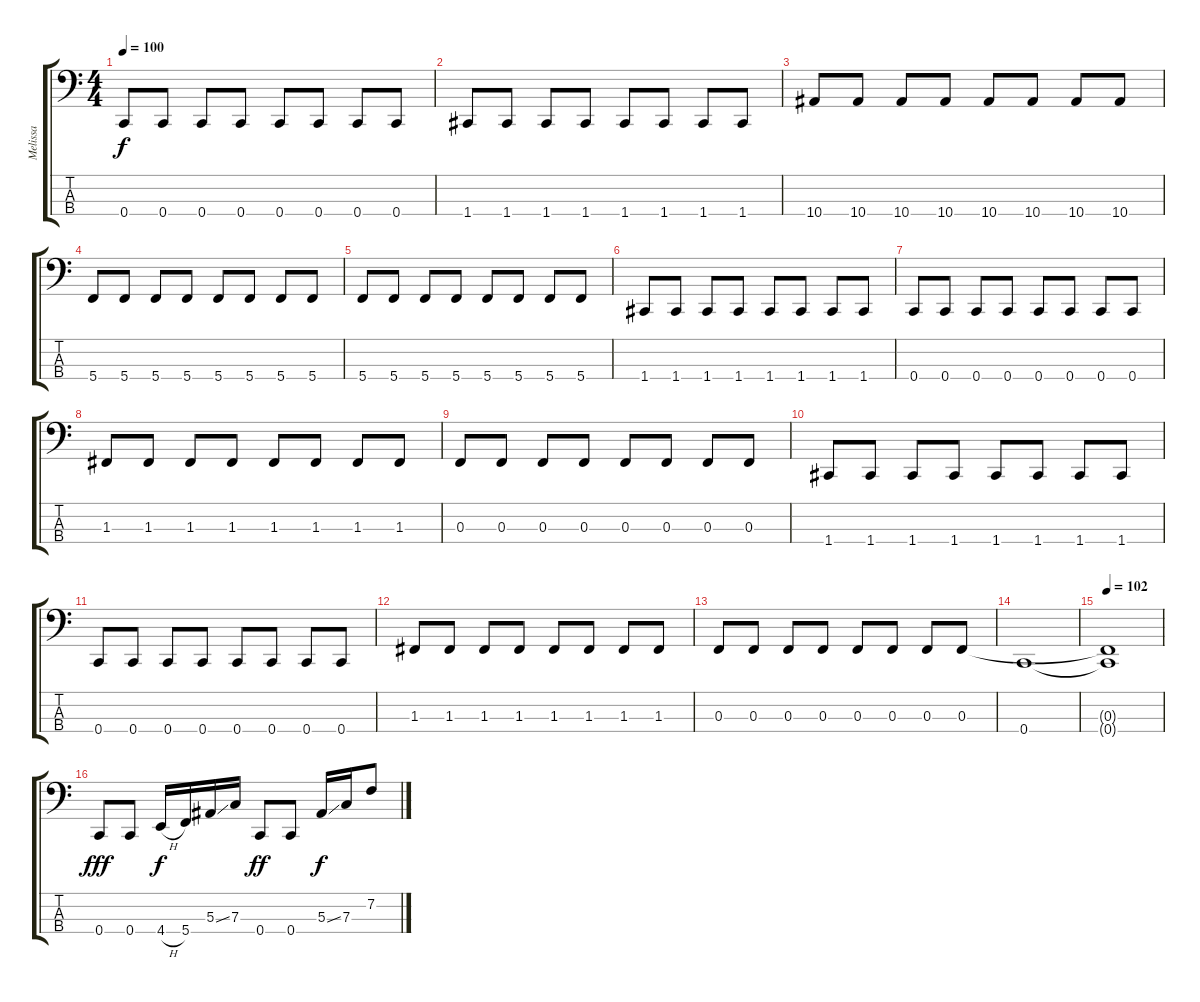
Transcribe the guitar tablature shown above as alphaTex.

\track ("Melissa" "Melissa") {instrument electricbasspick}
\staff {score tabs}
\tuning (Eb2 Bb1 F1 C1) {hide}
\ts (4 4)
\tempo 100
\clef f4
\ks c
0.4.8{dy f} 0.4.8 0.4.8 0.4.8 0.4.8 0.4.8 0.4.8 0.4.8 |
1.4.8 1.4.8 1.4.8 1.4.8 1.4.8 1.4.8 1.4.8 1.4.8 |
10.4.8 10.4.8 10.4.8 10.4.8 10.4.8 10.4.8 10.4.8 10.4.8 |
5.4.8 5.4.8 5.4.8 5.4.8 5.4.8 5.4.8 5.4.8 5.4.8 |
5.4.8 5.4.8 5.4.8 5.4.8 5.4.8 5.4.8 5.4.8 5.4.8 |
1.4.8 1.4.8 1.4.8 1.4.8 1.4.8 1.4.8 1.4.8 1.4.8 |
0.4.8 0.4.8 0.4.8 0.4.8 0.4.8 0.4.8 0.4.8 0.4.8 |
1.3.8 1.3.8 1.3.8 1.3.8 1.3.8 1.3.8 1.3.8 1.3.8 |
0.3.8 0.3.8 0.3.8 0.3.8 0.3.8 0.3.8 0.3.8 0.3.8 |
1.4.8 1.4.8 1.4.8 1.4.8 1.4.8 1.4.8 1.4.8 1.4.8 |
0.4.8 0.4.8 0.4.8 0.4.8 0.4.8 0.4.8 0.4.8 0.4.8 |
1.3.8 1.3.8 1.3.8 1.3.8 1.3.8 1.3.8 1.3.8 1.3.8 |
0.3.8 0.3.8 0.3.8 0.3.8 0.3.8 0.3.8 0.3.8 0.3.8 |
0.4.1 |
\tempo 102
(0.3{t} 0.4{t}).1 |
0.4.8{dy fff} 0.4.8 4.4{h}.16{dy f} 5.4.16 5.3{ss}.16 7.3.16 0.4.8{dy ff} 0.4.8 5.3{ss}.16{dy f} 7.3.16 7.2.8
